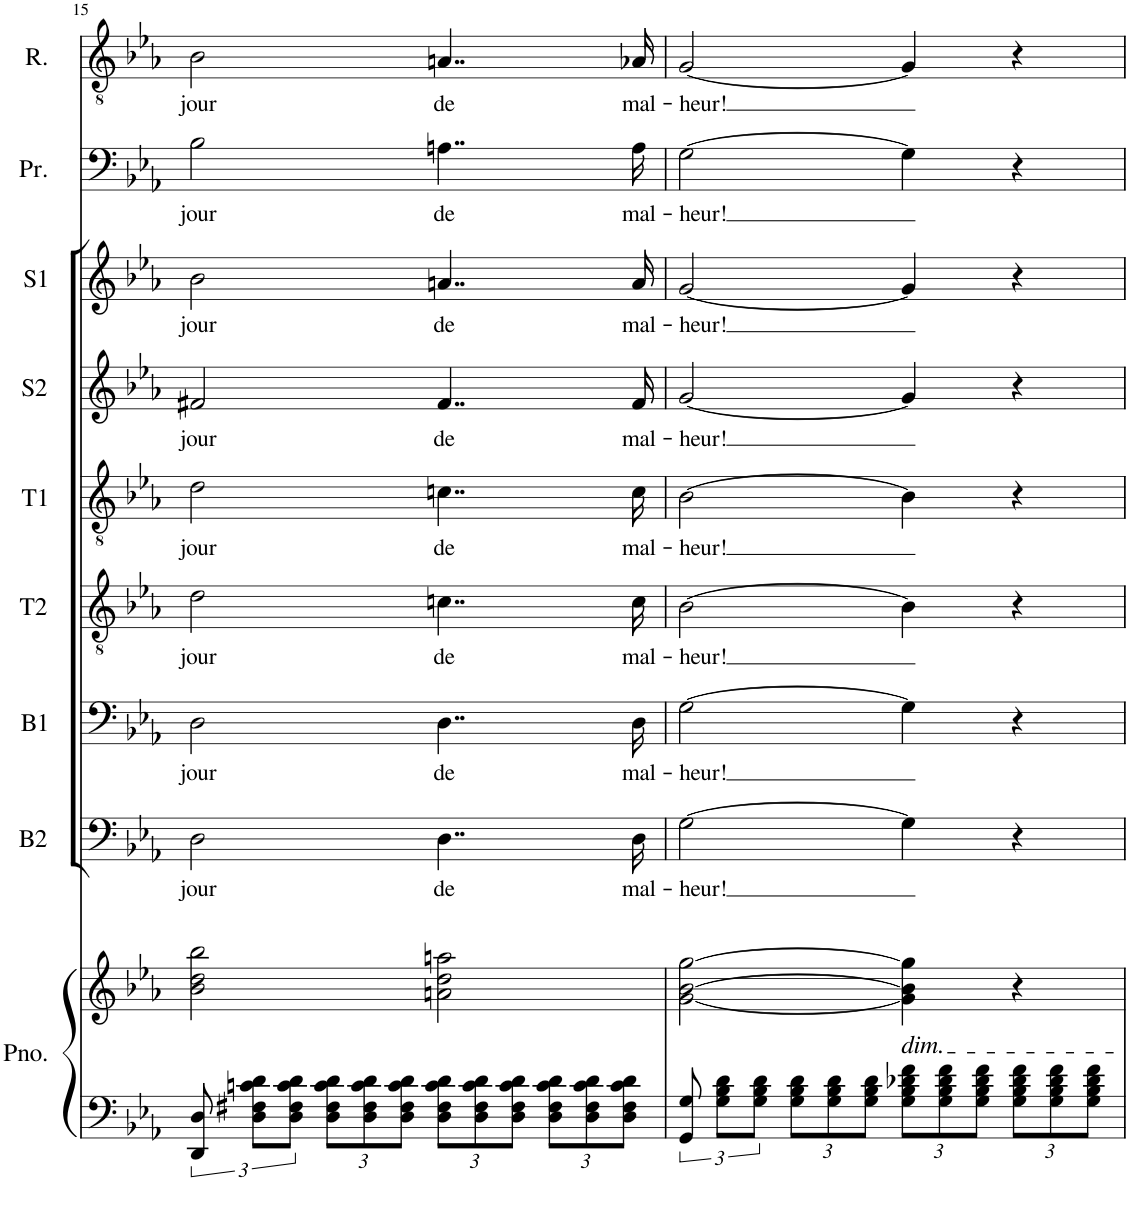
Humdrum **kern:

**kern	**kern	**kern	**text	**kern	**text	**kern	**text	**kern	**text	**kern	**text	**kern	**text	**kern	**text	**kern	**text
*part9	*part9	*part8	*part8	*part7	*part7	*part6	*part6	*part5	*part5	*part4	*part4	*part3	*part3	*part2	*part2	*part1	*part1
*staff10	*staff9	*staff8	*staff8	*staff7	*staff7	*staff6	*staff6	*staff5	*staff5	*staff4	*staff4	*staff3	*staff3	*staff2	*staff2	*staff1	*staff1
*I"Piano	*	*I"Basse 2	*	*I"Basse 1	*	*I"Tenor 2	*	*I"Tenor 1	*	*I"Soprano 2	*	*I"Soprano 1	*	*I"Prince	*	*I"Roméo	*
*I'Pno.	*	*I'B2	*	*I'B1	*	*I'T2	*	*I'T1	*	*I'S2	*	*I'S1	*	*I'Pr.	*	*I'R.	*
!!LO:PB:g=z
*clefF4	*clefG2	*clefF4	*	*clefF4	*	*clefGv2	*	*clefGv2	*	*clefG2	*	*clefG2	*	*clefF4	*	*clefGv2	*
*k[b-e-a-]	*k[b-e-a-]	*k[b-e-a-]	*	*k[b-e-a-]	*	*k[b-e-a-]	*	*k[b-e-a-]	*	*k[b-e-a-]	*	*k[b-e-a-]	*	*k[b-e-a-]	*	*k[b-e-a-]	*
*M4/4	*M4/4	*M4/4	*	*M4/4	*	*M4/4	*	*M4/4	*	*M4/4	*	*M4/4	*	*M4/4	*	*M4/4	*
=15	=15	=15	=15	=15	=15	=15	=15	=15	=15	=15	=15	=15	=15	=15	=15	=15	=15
!	!	!	!LO:LY:b	!	!LO:LY:b	!	!LO:LY:b	!	!LO:LY:b	!	!LO:LY:b	!	!LO:LY:b	!	!LO:LY:b	!	!LO:LY:b
12DD/ 12D/	2b-\ 2dd\ 2bb-\	2D\	jour	2D\	jour	2d\	jour	2d\	jour	2f#X/	jour	2b-\	jour	2B-\	jour	2B-\	jour
12D\ 12F#X\ 12cn\ 12d\L	.	.	.	.	.	.	.	.	.	.	.	.	.	.	.	.	.
12D\ 12F#\ 12c\ 12d\J	.	.	.	.	.	.	.	.	.	.	.	.	.	.	.	.	.
*Xbrackettup	*	*	*	*	*	*	*	*	*	*	*	*	*	*	*	*	*
12D\ 12F#\ 12c\ 12d\L	.	.	.	.	.	.	.	.	.	.	.	.	.	.	.	.	.
12D\ 12F#\ 12c\ 12d\	.	.	.	.	.	.	.	.	.	.	.	.	.	.	.	.	.
12D\ 12F#\ 12c\ 12d\J	.	.	.	.	.	.	.	.	.	.	.	.	.	.	.	.	.
!	!	!	!LO:LY:b	!	!LO:LY:b	!	!LO:LY:b	!	!LO:LY:b	!	!LO:LY:b	!	!LO:LY:b	!	!LO:LY:b	!	!LO:LY:b
12D\ 12F#\ 12c\ 12d\L	2an\ 2dd\ 2aan\	4..D\	de	4..D\	de	4..cn\	de	4..cn\	de	4..f#/	de	4..an/	de	4..An\	de	4..An/	de
12D\ 12F#\ 12c\ 12d\	.	.	.	.	.	.	.	.	.	.	.	.	.	.	.	.	.
12D\ 12F#\ 12c\ 12d\J	.	.	.	.	.	.	.	.	.	.	.	.	.	.	.	.	.
12D\ 12F#\ 12c\ 12d\L	.	.	.	.	.	.	.	.	.	.	.	.	.	.	.	.	.
12D\ 12F#\ 12c\ 12d\	.	.	.	.	.	.	.	.	.	.	.	.	.	.	.	.	.
12D\ 12F#\ 12c\ 12d\J	.	.	.	.	.	.	.	.	.	.	.	.	.	.	.	.	.
!	!	!	!LO:LY:b	!	!LO:LY:b	!	!LO:LY:b	!	!LO:LY:b	!	!LO:LY:b	!	!LO:LY:b	!	!LO:LY:b	!	!LO:LY:b
.	.	16D\	mal-	16D\	mal-	16c\	mal-	16c\	mal-	16f#/	mal-	16a/	mal-	16A\	mal-	16A-X/	mal-
=16	=16	=16	=16	=16	=16	=16	=16	=16	=16	=16	=16	=16	=16	=16	=16	=16	=16
*brackettup	*	*	*	*	*	*	*	*	*	*	*	*	*	*	*	*	*
!	!	!	!LO:LY:b	!	!LO:LY:b	!	!LO:LY:b	!	!LO:LY:b	!	!LO:LY:b	!	!LO:LY:b	!	!LO:LY:b	!	!LO:LY:b
12GG/ 12G/	[2g\ [2b-\ [2gg\	[2G\	-heur!	[2G\	-heur!	[2B-\	-heur!	[2B-\	-heur!	[2g/	-heur!	[2g/	-heur!	[2G\	-heur!	[2G/	-heur!
12G\ 12B-\ 12d\L	.	.	.	.	.	.	.	.	.	.	.	.	.	.	.	.	.
12G\ 12B-\ 12d\J	.	.	.	.	.	.	.	.	.	.	.	.	.	.	.	.	.
*Xbrackettup	*	*	*	*	*	*	*	*	*	*	*	*	*	*	*	*	*
12G\ 12B-\ 12d\L	.	.	.	.	.	.	.	.	.	.	.	.	.	.	.	.	.
12G\ 12B-\ 12d\	.	.	.	.	.	.	.	.	.	.	.	.	.	.	.	.	.
12G\ 12B-\ 12d\J	.	.	.	.	.	.	.	.	.	.	.	.	.	.	.	.	.
!	!LO:TX:b:i:t=dim.	!	!	!	!	!	!	!	!	!	!	!	!	!	!	!	!
12G\ 12B-\ 12d-X\ 12f\L	4g\] 4b-\] 4gg\]	4G\]	.	4G\]	.	4B-\]	.	4B-\]	.	4g/]	.	4g/]	.	4G\]	.	4G/]	.
12G\ 12B-\ 12d-\ 12f\	.	.	.	.	.	.	.	.	.	.	.	.	.	.	.	.	.
12G\ 12B-\ 12d-\ 12f\J	.	.	.	.	.	.	.	.	.	.	.	.	.	.	.	.	.
12G\ 12B-\ 12d-\ 12f\L	4r	4r	.	4r	.	4r	.	4r	.	4r	.	4r	.	4r	.	4r	.
12G\ 12B-\ 12d-\ 12f\	.	.	.	.	.	.	.	.	.	.	.	.	.	.	.	.	.
12G\ 12B-\ 12d-\ 12f\J	.	.	.	.	.	.	.	.	.	.	.	.	.	.	.	.	.
=	=	=	=	=	=	=	=	=	=	=	=	=	=	=	=	=	=
*-	*-	*-	*-	*-	*-	*-	*-	*-	*-	*-	*-	*-	*-	*-	*-	*-	*-
